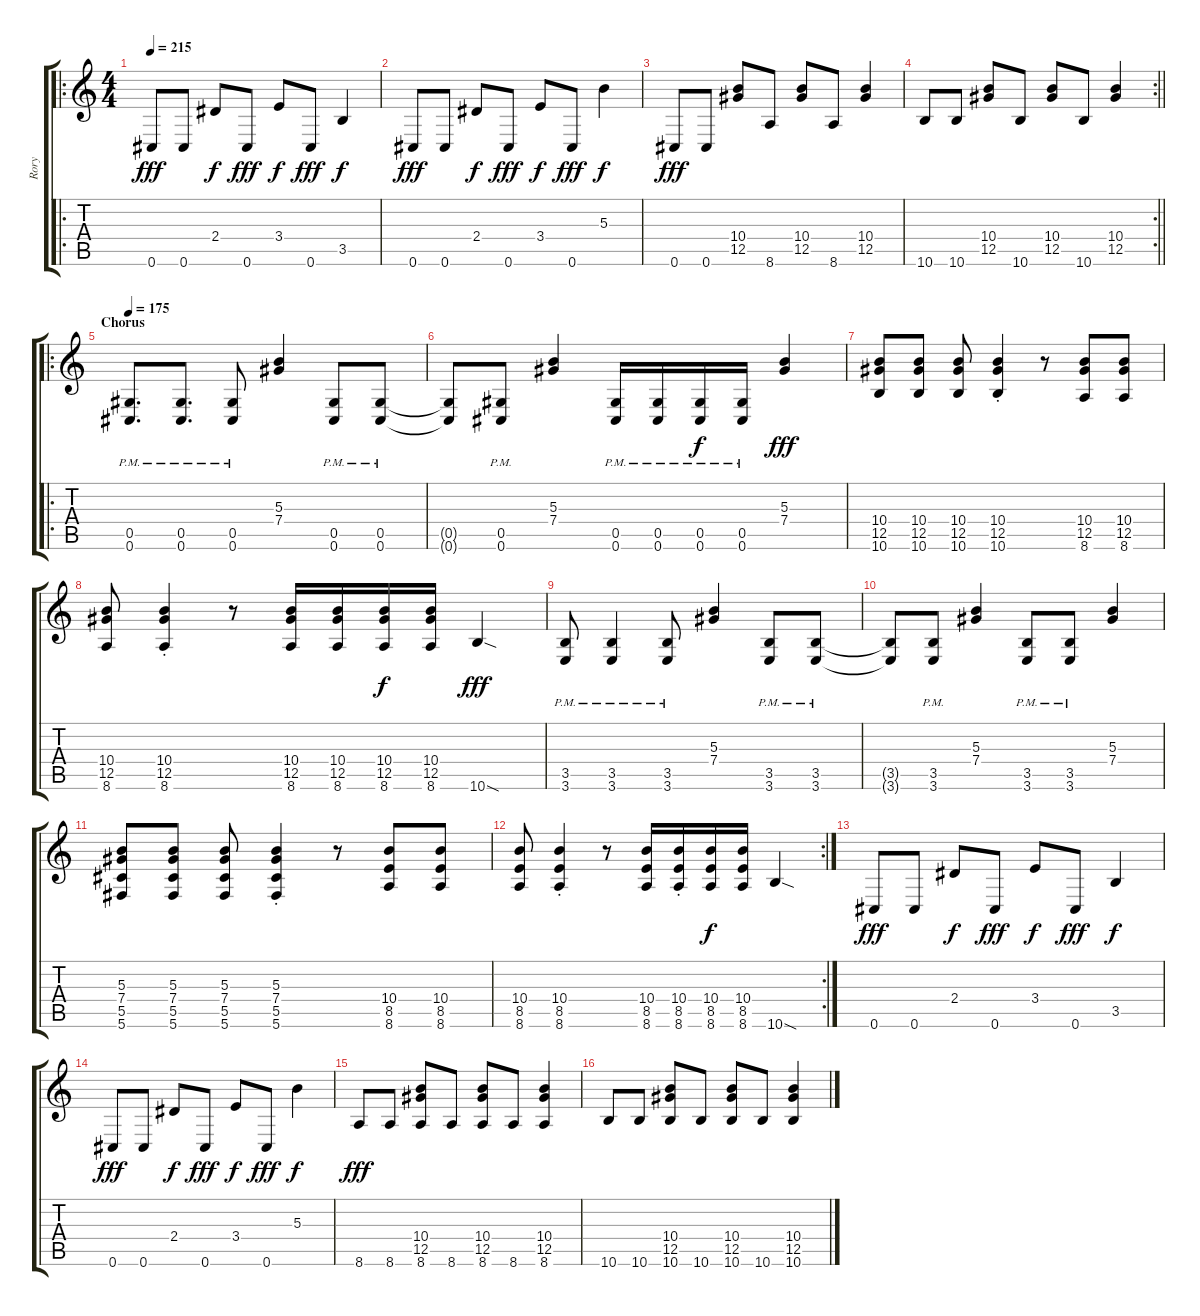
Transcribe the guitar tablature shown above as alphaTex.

\track ("Rory" "Rory") {instrument distortionguitar}
\staff {score tabs}
\tuning (Eb4 Bb3 Gb3 Db3 Ab2 Db2) {hide}
\ro
\ts (4 4)
\tempo 215
\clef g2
\ks c
0.6.8{dy fff} 0.6.8 2.4.8{dy f} 0.6.8{dy fff} 3.4.8{dy f} 0.6.8{dy fff} 3.5.4{dy f} |
0.6.8{dy fff} 0.6.8 2.4.8{dy f} 0.6.8{dy fff} 3.4.8{dy f} 0.6.8{dy fff} 5.3.4{dy f} |
0.6.8{dy fff} 0.6.8 (10.4 12.5).8 8.6.8 (10.4 12.5).8 8.6.8 (10.4 12.5).4 |
\rc 2
\barLineRight lightlight
10.6.8 10.6.8 (10.4 12.5).8 10.6.8 (10.4 12.5).8 10.6.8 (10.4 12.5).4 |
\ro
\section ("" "Chorus")
\tempo 175
(0.5{pm} 0.6{pm}).8{d} (0.5{pm} 0.6{pm}).8{d} (0.5{pm} 0.6{pm}).8 (5.3 7.4).4 (0.5{pm} 0.6{pm}).8 (0.5{pm} 0.6{pm}).8 |
(0.5{t} 0.6{t}).8 (0.5{pm} 0.6{pm}).8 (5.3 7.4).4 (0.5{pm} 0.6{pm}).16 (0.5{pm} 0.6{pm}).16 (0.5{pm} 0.6{pm}).16{dy f} (0.5{pm} 0.6{pm}).16 (5.3 7.4).4{dy fff} |
(10.4 12.5 10.6).8 (10.4 12.5 10.6).8 (10.4 12.5 10.6).8 (10.4{st} 12.5{st} 10.6{st}).4 r.8 (10.4 12.5 8.6).8 (10.4 12.5 8.6).8 |
(10.4 12.5 8.6).8 (10.4{st} 12.5{st} 8.6{st}).4 r.8 (10.4 12.5 8.6).16 (10.4 12.5 8.6).16 (10.4 12.5 8.6).16{dy f} (10.4 12.5 8.6).16 10.6{sod}.4{dy fff} |
(3.5 3.6{pm}).8 (3.5{pm} 3.6{pm}).4 (3.5{pm} 3.6{pm}).8 (5.3 7.4).4 (3.5{pm} 3.6{pm}).8 (3.5{pm} 3.6{pm}).8 |
(3.5{t} 3.6{t}).8 (3.5{pm} 3.6{pm}).8 (5.3 7.4).4 (3.5{pm} 3.6{pm}).8 (3.5{pm} 3.6{pm}).8 (5.3 7.4).4 |
(5.3 7.4 5.5 5.6).8 (5.3 7.4 5.5 5.6).8 (5.3 7.4 5.5 5.6).8 (5.3 7.4{st} 5.5{st} 5.6{st}).4 r.8 (10.4 8.5 8.6).8 (10.4 8.5 8.6).8 |
\rc 2
(10.4 8.5 8.6).8 (10.4{st} 8.5{st} 8.6{st}).4 r.8 (10.4 8.5 8.6).16 (10.4{st} 8.5{st} 8.6{st}).16 (10.4 8.5 8.6).16{dy f} (10.4 8.5 8.6).16 10.6{sod}.4 |
0.6.8{dy fff} 0.6.8 2.4.8{dy f} 0.6.8{dy fff} 3.4.8{dy f} 0.6.8{dy fff} 3.5.4{dy f} |
0.6.8{dy fff} 0.6.8 2.4.8{dy f} 0.6.8{dy fff} 3.4.8{dy f} 0.6.8{dy fff} 5.3.4{dy f} |
8.6.8{dy fff} 8.6.8 (10.4 12.5 8.6).8 8.6.8 (10.4 12.5 8.6).8 8.6.8 (10.4 12.5 8.6).4 |
10.6.8 10.6.8 (10.4 12.5 10.6).8 10.6.8 (10.4 12.5 10.6).8 10.6.8 (10.4 12.5 10.6).4
